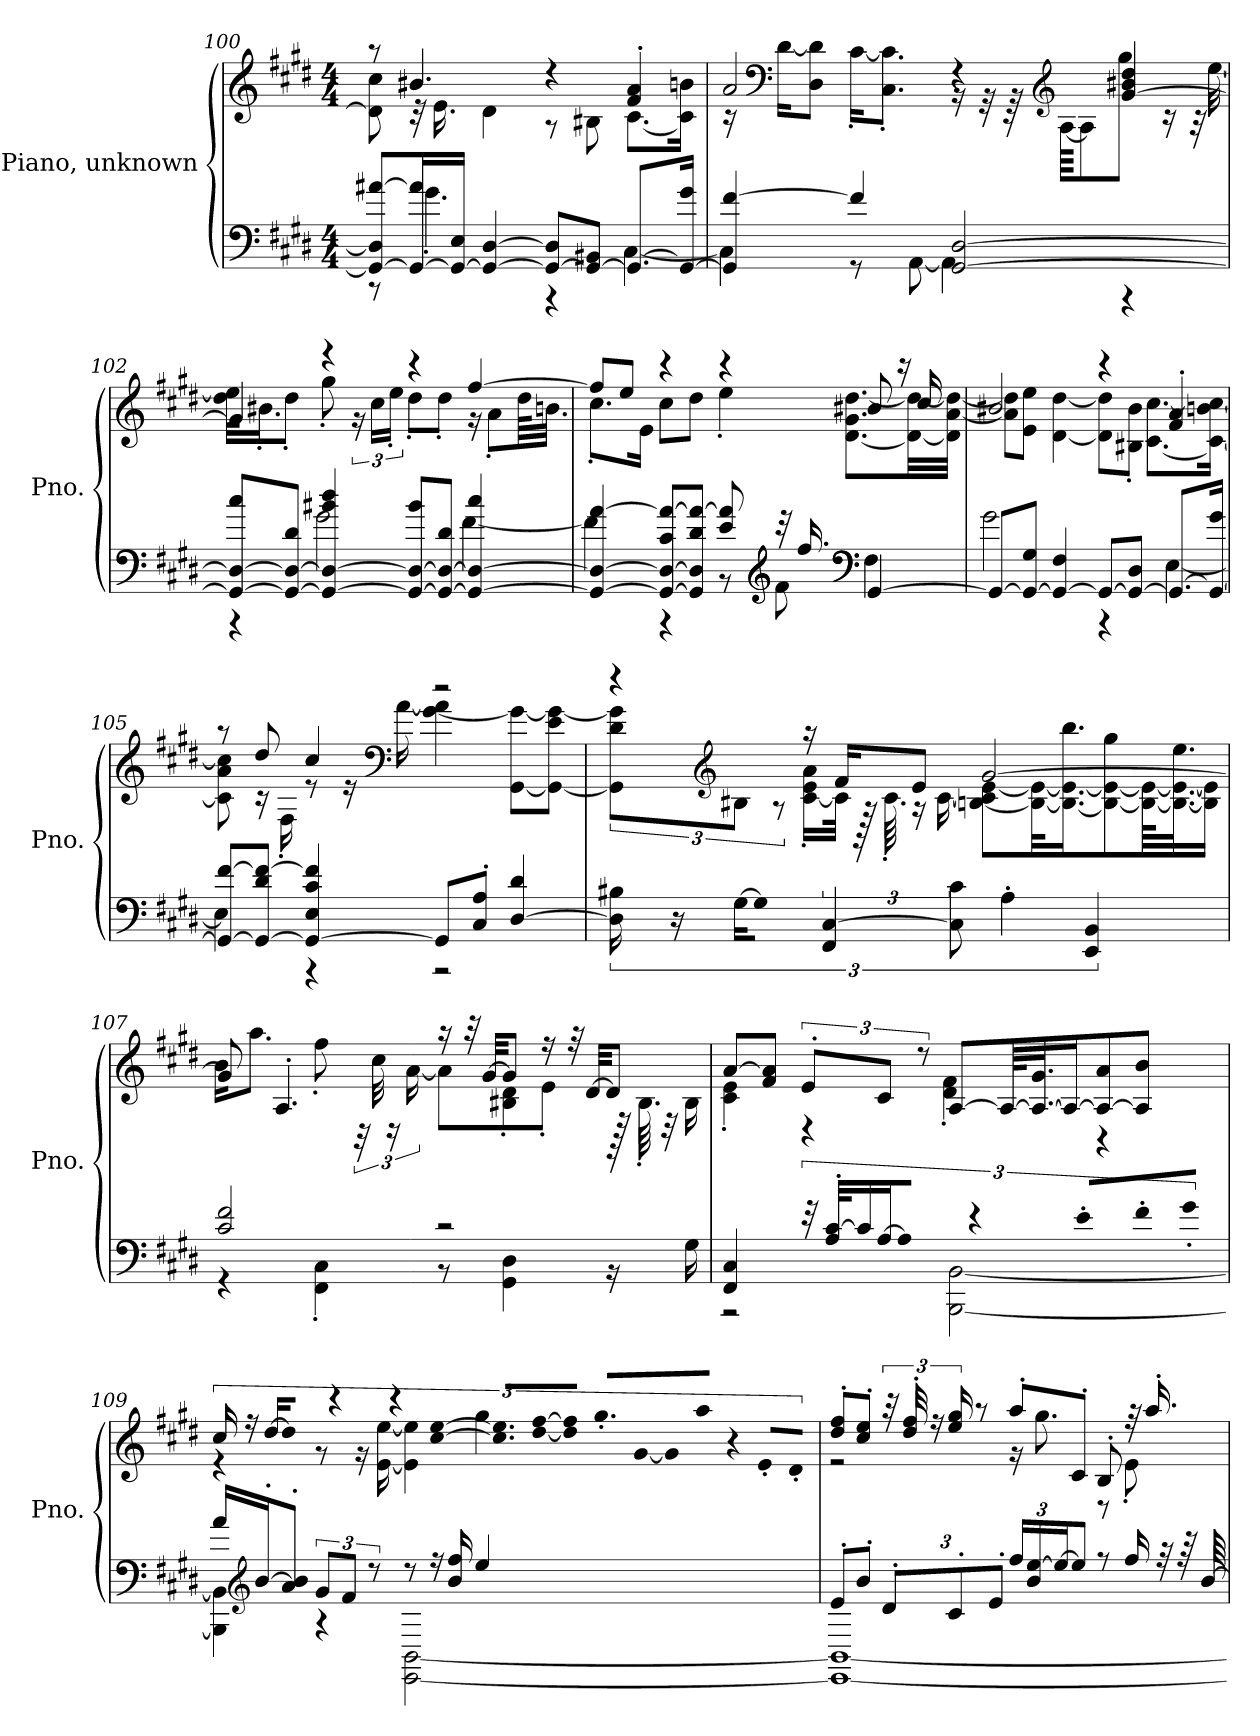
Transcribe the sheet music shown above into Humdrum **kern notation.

**kern	**kern
*part1	*part1
*staff2	*staff1
*I"Piano, unknown	*
*I'Pno.	*
!!LO:LB:g=z
*clefF4	*clefG2
*k[f#c#g#d#]	*k[f#c#g#d#]
*M4/4	*M4/4
=100	=100
*^	*^
8GG#/_ 8D#/] [8a#X/L	8r	8r	8d#\] 8cc#\
16GG#/_ 16a#/]L	4.g#'\	4.b#X/	32r
.	.	.	16.e\
16GG#/_ 16E/JJ	.	.	.
4GG#/_ [4D#/	.	.	4d#\
8GG#/_ 8D#/]L	4r	4r	8r
8GG#/_ 8BB#X/J	.	.	8B#X\
8.GG#/L_	[4C#\	4f#/' 4a/'	[8.c#\L
16GG#/_ 16g#/Jk	.	.	16c#\] 16bn\Jk
=101	=101	=101	=101
4GG#/] [4f#/	4C#\]	2a/	16r
*	*	*clefF4	*
.	.	.	[16d#\KL
.	.	.	8D#\ 8d#\]J
4f#/]	8r	.	[16c#'\KL
.	.	.	8.C#\' 8.c#\]'J
.	[8AA\	.	.
[2GG#/ [2D#/	4AA\]	4r	16r
.	.	.	32r
.	.	.	64r
*	*	*clefG2	*
.	.	.	[64A\KKKL
.	.	.	8A\]
.	4r	[4g#/ 4b#X/ 4dd#/	8gg#\J
.	.	.	16r
.	.	.	32r
.	.	.	[32ee\
!!LO:PB:g=z	!!
=102	=102	=102	=102
8GG#/_ 8D#/_ 8cc#/L	4r	4g#/]	32dd#\ 32ee\]KLL
.	.	.	16.b#X'\J
8GG#/_ 8D#/_ 8d#/J	.	.	8dd#'\J
4GG#/_ 4D#/_ 4b#X/ 4dd#/	2g#\	4r	8gg#'\
.	.	.	24r
.	.	.	24cc#\LL
.	.	.	24ee'\JJ
8GG#/_ 8D#/_ 8b#/L	.	4r	8dd#'\L
8GG#/_ 8D#/_ 8d#/J	.	.	8dd#'\J
4GG#/_ 4D#/_ 4cc#/	[4f#\	[4ff#/	16r
.	.	.	8a'\L
.	.	.	64dd#\KLL
.	.	.	32.bn\JJJ
=103	=103	=103	=103
4GG#/_ 4D#/_ [4a/	4f#\]	8ff#/L]	8.cc#'\L
.	.	8ee/J	.
.	.	.	16e\Jk
8GG#/_ 8D#/_ 8c#/ 8a/_L	4r	4r	8cc#\L
8GG#/] 8D#/] 8d#/ 8a/_J	.	.	8dd#\J
8e/ 8a/]	8r	4r	4ee'\
*clefG2	*	*	*
32r	8f#\	.	.
16.ff#/	.	.	.
*clefF4	*	*	*
[4GG#/	4F#\	8b#X/	[8.d#\ 8.g#\ [8.dd#\L
.	.	16r	.
.	.	16cc#/	32d#\_ 32dd#\_LL
.	.	.	32d#\] [32a\ 32dd#\_JJJ
!!LO:LB:g=z	!!
=104	=104	=104	=104
8GG#/L_	2g#\	2b#X/	8a\] 8dd#\]L
8GG#/_ 8G#/J	.	.	8e\ 8ee\J
4GG#/_ 4F#/	.	.	[4d#\ [4dd#\
8GG#/L_	4r	4r	8d#\] 8dd#\]L
8GG#/_ 8D#/J	.	.	8B#X\' 8b#\'J
8.GG#/L_	[4E\	4f#/' 4a/'	[8.c#\ [8.cc#\L
16GG#/_ 16g#/Jk	.	.	16c#\_ 16bn\ 16cc#\_Jk
=105	=105	=105	=105
8GG#/_ [8f#/L	4E\]	8r	8c#\] 8a\ 8cc#\]
8GG#/_ 8d#/ 8f#/_J	.	8dd#/	16r
.	.	.	16F#'\
4GG#/_ 4E/ 4c#/ 4f#/]	4r	4cc#/	8r
.	.	.	16r
*	*	*clefF4	*
.	.	.	[16a\
8GG#/L]	2r	2r	[4g#\ 4a\]
8C#/' 8A/'J	.	.	.
[4D#/ 4d#/	.	.	[8GG#\ 8g#\_L
.	.	.	8GG#\_ 8e\ 8g#\_J
*v	*v	*	*
!!LO:LB:g=z	!!
=106	=106	=106
24D#\] 24B#X\	4r	12GG#\] 12d#\ 12g#\]L
24r	.	.
*	*clefG2	*
[24G#\KL	.	12B#X\J
8G#\J]	.	.
.	.	12r
6FF#/ [6C#/	16r	[16c#\' 16e\' 16a\'LL
.	16f#/KL	32c#\JJk]
.	.	128r
.	.	64.c#'\
.	8e/J	16r
12C#\] 12c#\	.	.
.	.	[16c#\
4A'\	[2g#/	[8Bn\ 8c#\] [8e\L
.	.	32B\_ 32e\_KL
.	.	16.B\_ 16.e\_ 16.bb\J
4EE/ 4BB/	.	8B\_ 8e\_ 8gg#\
.	.	64B\_ 64e\_KLL
.	.	32.B\_ 32.e\_ 32.ee\J
.	.	16B\] 16e\]JJ
!!LO:LB:g=z	!!
=107	=107	=107
*^	*	*
2c#/ 2f#/	4r	8g#/]	16b\KL
.	.	.	8.aa\J
.	.	4.A'/	.
.	4FF#\' 4C#\'	.	8ff#'\
.	.	.	48r
.	.	.	48cc#\
.	.	.	24r
.	.	.	[24a\
2r	8r	16r	8a\L]
.	.	32r	.
.	.	[32g#/KKL	.
.	4GG#\ 4D#\	8g#/J]	8B#X\' 8d#\'
.	.	16r	8e'\J
.	.	32r	.
.	.	[32d#/KKL	.
.	16r	8d#/J]	128r
.	.	.	64.B#'\
.	.	.	32r
.	16G#\	.	16B#\
=108	=108	=108	=108
4FF#/ 4C#/	2r	[8a/L	4c#\' 4e\'
.	.	8f#/ 8a/]J	.
48r	.	12e'/L	4r
48A/' [48c#/'KLL	.	.	.
24c#/]	.	.	.
[24A/J	.	12c#/J	.
8A/J]	.	.	.
.	.	12r	.
8r	[2BBB\ [2BB\	[8A/L	4d#\' 4f#\'
8e'/L	.	64A/KLL_	.
.	.	32.A/_ 32.g#/J	.
.	.	16A/J_	.
8f#'/	.	8A/_ 8a/	4r
8g#'/J	.	8A/] 8b/J	.
!!LO:LB:g=z	!!
=109	=109	=109	=109
16a/LL	4BBB\] 4BB\]	24cc#/	4r
.	.	24r	.
*clefG2	*	*	*
[16b'/J	.	.	.
.	.	[24dd#/LL	.
8a/' 8b/]'J	.	16dd#/JJ]	.
.	.	32r	.
.	.	64r	.
.	.	[64cc#/ [64ee/	.
12g#/L	4r	16.cc#/] 16.ee/]LL	8r
12f#/J	.	.	.
.	.	[32dd#/ [32ff#/JK	.
.	.	8dd#/] 8ff#/]J	16r
12r	.	.	.
.	.	.	[16e\ [16ee\
8r	[2EE\ [2BB\	16.gg#'/LL	4e\] 4ee\]
.	.	[32g#/K	.
16r	.	16g#/]	.
16b/ 16ff#/	.	16aa/JJ	.
4ee/	.	16r	4gg#\
.	.	16e'/KL	.
.	.	8d#'/J	.
!!LO:LB:g=z	!!
=110	=110	=110	=110
8e'/L	1EE_ 1BB_	8dd#/' 8ff#/'L	2r
8b'/J	.	8cc#/' 8ee/'J	.
*Xbrackettup	*	*	*
12d#'/L	.	48r	.
.	.	48dd#/' 48ff#/'	.
.	.	24r	.
12c#'/	.	24ee/ 24gg#/	.
.	.	8r	.
12e'/J	.	.	.
24ff#/LL	.	8aa'/L	16r
24b/ [24ee/	.	.	.
.	.	.	8.gg#\
24ee/J_	.	.	.
8ee/J]	.	8c#'/J	.
8r	.	8B'/	8r
16ff#/	.	32r	8e'\
.	.	16.aa'/	.
32r	.	.	.
64r	.	.	.
[64b/	.	.	.
*v	*v	*	*
*	*v	*v
=	=
*-	*-
